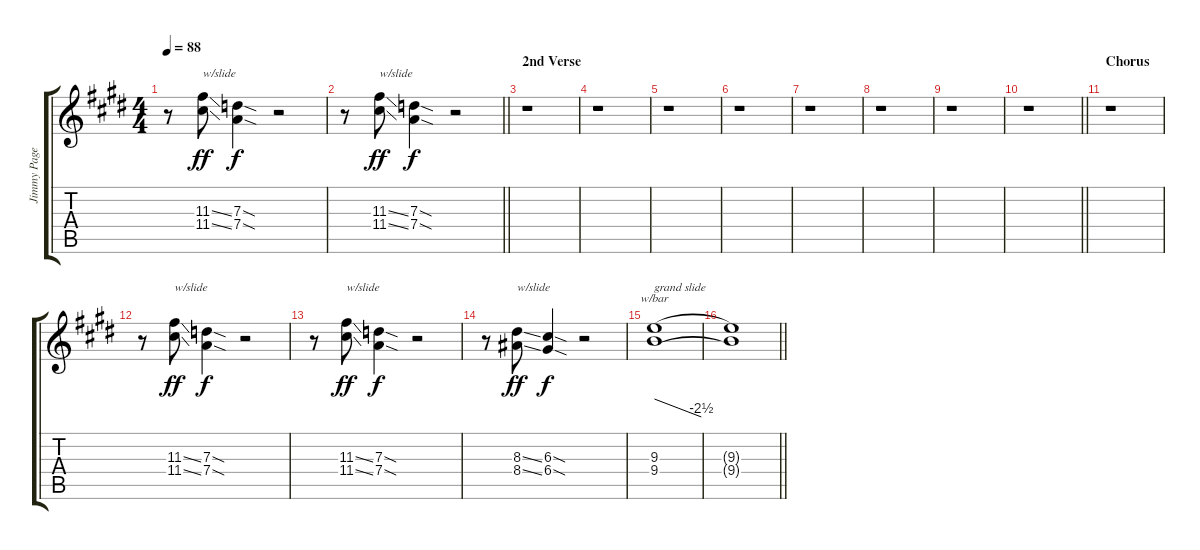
\track ("Jimmy Page Guitar 2 (w/dist)" "Jimmy Page") {instrument distortionguitar}
\staff {score tabs}
\tuning (E4 B3 G3 D3 A2 E2) {hide}
\ts (4 4)
\tempo 88
\clef g2
\ks e
r.8{dy f volume 0} (11.3{ss} 11.4{ss}).8{txt "w/slide" dy ff volume 16} (7.3{sod} 7.4{sod}).4{dy f} r.2{volume 0} |
\barLineRight lightlight
r.8{volume 0} (11.3{ss} 11.4{ss}).8{txt "w/slide" dy ff volume 16} (7.3{sod} 7.4{sod}).4{dy f} r.2{volume 0} |
\section ("" "2nd Verse")
r.1 |
r.1 |
r.1 |
r.1 |
r.1 |
r.1 |
r.1 |
\barLineRight lightlight
r.1 |
\section ("" "Chorus")
r.1 |
r.8{volume 0} (11.3{ss} 11.4{ss}).8{txt "w/slide" dy ff volume 16} (7.3{sod} 7.4{sod}).4{dy f} r.2{volume 0} |
r.8{volume 0} (11.3{ss} 11.4{ss}).8{txt "w/slide" dy ff volume 16} (7.3{sod} 7.4{sod}).4{dy f} r.2{volume 0} |
r.8 (8.3{ss} 8.4{ss}).8{txt "w/slide" dy ff volume 16} (6.3{sod} 6.4{sod}).4{dy f} r.2{volume 0} |
(9.3 9.4).1{tbe (dive default 0 0 60 -10) txt "grand slide" volume 16} |
\barLineRight lightlight
(9.3{t} 9.4{t}).1
